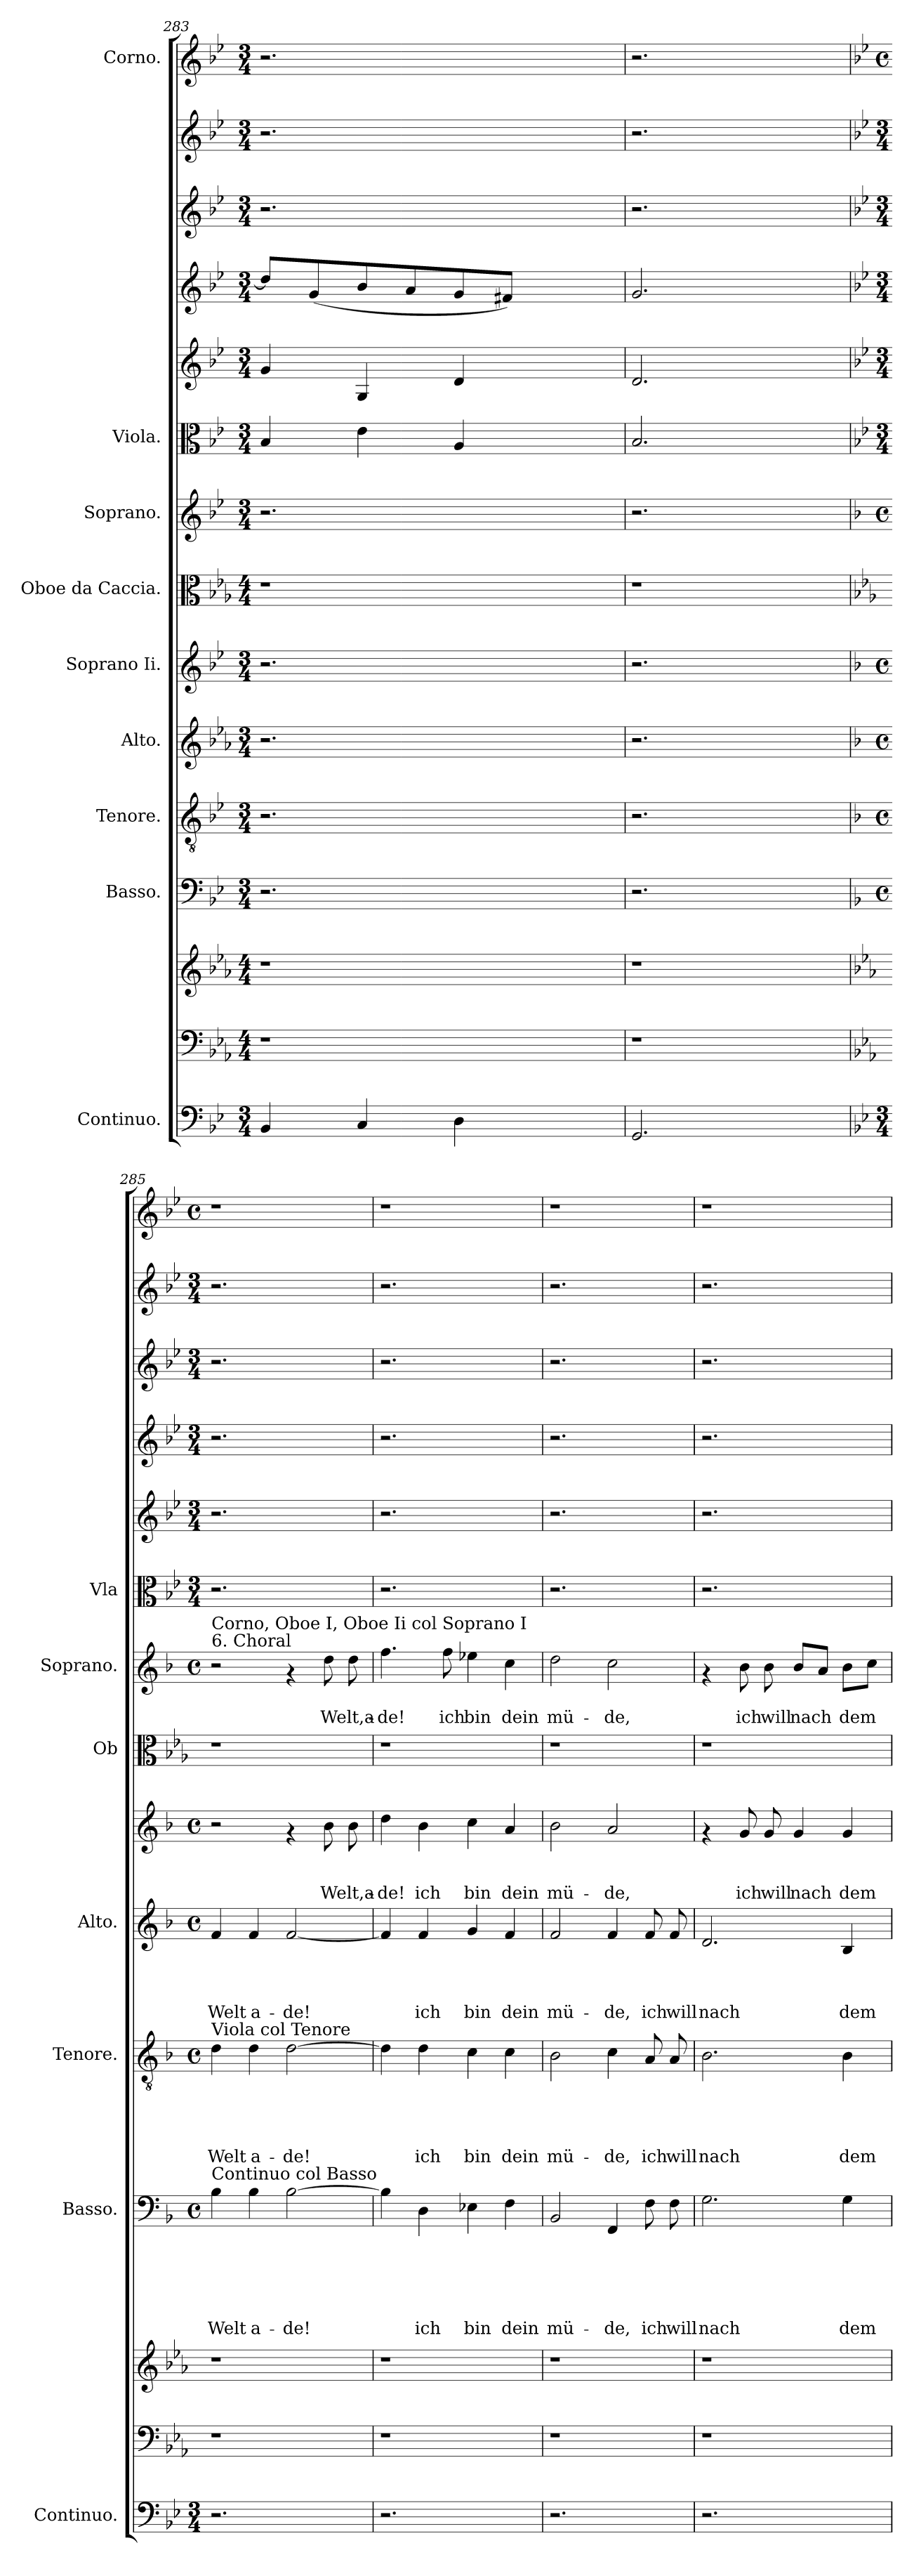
**kern	**kern	**kern	**kern	**text	**text	**text	**text	**text	**text	**kern	**text	**text	**text	**text	**text	**kern	**text	**text	**text	**text	**kern	**text	**text	**text	**kern	**kern	**text	**text	**kern	**kern	**kern	**kern	**kern	**kern
*part15	*part14	*part13	*part12	*part12	*part12	*part12	*part12	*part12	*part12	*part11	*part11	*part11	*part11	*part11	*part11	*part10	*part10	*part10	*part10	*part10	*part9	*part9	*part9	*part9	*part8	*part7	*part7	*part7	*part6	*part5	*part4	*part3	*part2	*part1
*staff15	*staff14	*staff13	*staff12	*staff12	*staff12	*staff12	*staff12	*staff12	*staff12	*staff11	*staff11	*staff11	*staff11	*staff11	*staff11	*staff10	*staff10	*staff10	*staff10	*staff10	*staff9	*staff9	*staff9	*staff9	*staff8	*staff7	*staff7	*staff7	*staff6	*staff5	*staff4	*staff3	*staff2	*staff1
*I"Continuo.	*	*	*I"Basso.	*	*	*	*	*	*	*I"Tenore.	*	*	*	*	*	*I"Alto.	*	*	*	*	*I"Soprano Ii.	*	*	*	*I"Oboe da Caccia.	*I"Soprano.	*	*	*I"Viola.	*	*	*	*	*I"Corno.
*I'Continuo.	*	*	*I'Basso.	*	*	*	*	*	*	*I'Tenore.	*	*	*	*	*	*I'Alto.	*	*	*	*	*	*	*	*	*I'Ob	*I'Soprano.	*	*	*I'Vla	*	*	*	*	*
*clefF4	*clefF4	*clefG2	*clefF4	*	*	*	*	*	*	*clefGv2	*	*	*	*	*	*clefG2	*	*	*	*	*clefG2	*	*	*	*clefC3	*clefG2	*	*	*clefC3	*clefG2	*clefG2	*clefG2	*clefG2	*clefG2
*k[b-e-]	*k[b-e-a-]	*k[b-e-a-]	*k[b-e-]	*	*	*	*	*	*	*k[b-e-]	*	*	*	*	*	*k[b-e-a-]	*	*	*	*	*k[b-e-]	*	*	*	*k[b-e-a-]	*k[b-e-]	*	*	*k[b-e-]	*k[b-e-]	*k[b-e-]	*k[b-e-]	*k[b-e-]	*k[b-e-]
*B-:	*E-:	*E-:	*B-:	*	*	*	*	*	*	*B-:	*	*	*	*	*	*E-:	*	*	*	*	*B-:	*	*	*	*E-:	*B-:	*	*	*B-:	*B-:	*B-:	*B-:	*B-:	*B-:
*M3/4	*M4/4	*M4/4	*M3/4	*	*	*	*	*	*	*M3/4	*	*	*	*	*	*M3/4	*	*	*	*	*M3/4	*	*	*	*M4/4	*M3/4	*	*	*M3/4	*M3/4	*M3/4	*M3/4	*M3/4	*M3/4
=283	=283	=283	=283	=283	=283	=283	=283	=283	=283	=283	=283	=283	=283	=283	=283	=283	=283	=283	=283	=283	=283	=283	=283	=283	=283	=283	=283	=283	=283	=283	=283	=283	=283	=283
4BB-/	1r	1r	2.r	.	.	.	.	.	.	2.r	.	.	.	.	.	2.r	.	.	.	.	2.r	.	.	.	1r	2.r	.	.	4B-/	4g/	8dd/L]	2.r	2.r	2.r
.	.	.	.	.	.	.	.	.	.	.	.	.	.	.	.	.	.	.	.	.	.	.	.	.	.	.	.	.	.	.	(<8g/	.	.	.
4C/	.	.	.	.	.	.	.	.	.	.	.	.	.	.	.	.	.	.	.	.	.	.	.	.	.	.	.	.	4e-\	4G/	8b-/	.	.	.
.	.	.	.	.	.	.	.	.	.	.	.	.	.	.	.	.	.	.	.	.	.	.	.	.	.	.	.	.	.	.	8a/	.	.	.
4D\	.	.	.	.	.	.	.	.	.	.	.	.	.	.	.	.	.	.	.	.	.	.	.	.	.	.	.	.	4A/	4d/	8g/	.	.	.
.	.	.	.	.	.	.	.	.	.	.	.	.	.	.	.	.	.	.	.	.	.	.	.	.	.	.	.	.	.	.	8f#X/J)	.	.	.
4ryy	.	.	4ryy	.	.	.	.	.	.	4ryy	.	.	.	.	.	4ryy	.	.	.	.	4ryy	.	.	.	.	4ryy	.	.	4ryy	4ryy	4ryy	4ryy	4ryy	4ryy
=284	=284	=284	=284	=284	=284	=284	=284	=284	=284	=284	=284	=284	=284	=284	=284	=284	=284	=284	=284	=284	=284	=284	=284	=284	=284	=284	=284	=284	=284	=284	=284	=284	=284	=284
2.GG/	1r	1r	2.r	.	.	.	.	.	.	2.r	.	.	.	.	.	2.r	.	.	.	.	2.r	.	.	.	1r	2.r	.	.	2.B-/	2.d/	2.g/	2.r	2.r	2.r
4ryy	.	.	4ryy	.	.	.	.	.	.	4ryy	.	.	.	.	.	4ryy	.	.	.	.	4ryy	.	.	.	.	4ryy	.	.	4ryy	4ryy	4ryy	4ryy	4ryy	4ryy
!!LO:LB:g=z
=285!	=285!	=285!	=285!	=285!	=285!	=285!	=285!	=285!	=285!	=285!	=285!	=285!	=285!	=285!	=285!	=285!	=285!	=285!	=285!	=285!	=285!	=285!	=285!	=285!	=285!	=285!	=285!	=285!	=285!	=285!	=285!	=285!	=285!	=285!
*	*	*	*k[b-]	*	*	*	*	*	*	*k[b-]	*	*	*	*	*	*k[b-]	*	*	*	*	*k[b-]	*	*	*	*	*k[b-]	*	*	*	*	*	*	*	*
*	*	*	*F:	*	*	*	*	*	*	*F:	*	*	*	*	*	*F:	*	*	*	*	*F:	*	*	*	*	*F:	*	*	*	*	*	*	*	*
*M3/4	*	*	*M4/4	*	*	*	*	*	*	*M4/4	*	*	*	*	*	*M4/4	*	*	*	*	*M4/4	*	*	*	*	*M4/4	*	*	*M3/4	*M3/4	*M3/4	*M3/4	*M3/4	*M4/4
*	*	*	*met(c)	*	*	*	*	*	*	*met(c)	*	*	*	*	*	*met(c)	*	*	*	*	*met(c)	*	*	*	*	*met(c)	*	*	*	*	*	*	*	*met(c)
!	!	!	!	!	!	!	!	!	!	!	!	!	!	!	!	!	!	!	!	!	!	!	!	!	!	!LO:TX:a:t=6. Choral	!	!	!	!	!	!	!	!
!	!	!	!	!	!	!	!	!	!	!	!	!	!	!	!	!	!	!	!	!	!	!	!	!	!	!LO:TX:a:t=Corno, Oboe I, Oboe Ii col Soprano I	!	!	!	!	!	!	!	!
!	!	!	!	!	!	!	!	!	!	!LO:TX:a:t=Viola col Tenore	!	!	!	!	!	!	!	!	!	!	!	!	!	!	!	!	!	!	!	!	!	!	!	!
!	!	!	!LO:TX:a:t=Continuo col Basso	!	!	!	!	!	!	!	!	!	!	!	!	!	!	!	!	!	!	!	!	!	!	!	!	!	!	!	!	!	!	!
!	!	!	!	!	!	!	!	!	!LO:LY:b	!	!	!	!	!	!LO:LY:b	!	!	!	!	!LO:LY:b	!	!	!	!	!	!	!	!	!	!	!	!	!	!
2.r	1r	1r	4B-\	.	.	.	.	.	Welt	4d\	.	.	.	.	Welt	4f/	.	.	.	Welt	2r	.	.	.	1r	2r	.	.	2.r	2.r	2.r	2.r	2.r	1r
!	!	!	!	!	!	!	!	!	!LO:LY:b	!	!	!	!	!	!LO:LY:b	!	!	!	!	!LO:LY:b	!	!	!	!	!	!	!	!	!	!	!	!	!	!
.	.	.	4B-\	.	.	.	.	.	a-	4d\	.	.	.	.	a-	4f/	.	.	.	a-	.	.	.	.	.	.	.	.	.	.	.	.	.	.
!	!	!	!	!	!	!	!	!	!LO:LY:b	!	!	!	!	!	!LO:LY:b	!	!	!	!	!LO:LY:b	!	!	!	!	!	!	!	!	!	!	!	!	!	!
.	.	.	[>2B-\	.	.	.	.	.	-de!	[>2d\	.	.	.	.	-de!	[<2f/	.	.	.	-de!	4rf	.	.	.	.	4rf	.	.	.	.	.	.	.	.
!	!	!	!	!	!	!	!	!	!	!	!	!	!	!	!	!	!	!	!	!	!	!	!	!LO:LY:b	!	!	!	!LO:LY:b	!	!	!	!	!	!
4ryy	.	.	.	.	.	.	.	.	.	.	.	.	.	.	.	.	.	.	.	.	8b-\	.	.	Welt,a-	.	8dd\	.	Welt,a-	4ryy	4ryy	4ryy	4ryy	4ryy	.
.	.	.	.	.	.	.	.	.	.	.	.	.	.	.	.	.	.	.	.	.	8b-\	.	.	.	.	8dd\	.	.	.	.	.	.	.	.
=286	=286	=286	=286	=286	=286	=286	=286	=286	=286	=286	=286	=286	=286	=286	=286	=286	=286	=286	=286	=286	=286	=286	=286	=286	=286	=286	=286	=286	=286	=286	=286	=286	=286	=286
!	!	!	!	!	!	!	!	!	!	!	!	!	!	!	!	!	!	!	!	!	!	!	!	!LO:LY:b	!	!	!	!LO:LY:b	!	!	!	!	!	!
2.r	1r	1r	4B-\]	.	.	.	.	.	.	4d\]	.	.	.	.	.	4f/]	.	.	.	.	4dd\	.	.	-de!	1r	4.ff\	.	-de!	2.r	2.r	2.r	2.r	2.r	1r
!	!	!	!	!	!	!	!	!	!LO:LY:b	!	!	!	!	!	!LO:LY:b	!	!	!	!	!LO:LY:b	!	!	!	!LO:LY:b	!	!	!	!	!	!	!	!	!	!
.	.	.	4D\	.	.	.	.	.	ich	4d\	.	.	.	.	ich	4f/	.	.	.	ich	4b-\	.	.	ich	.	.	.	.	.	.	.	.	.	.
!	!	!	!	!	!	!	!	!	!	!	!	!	!	!	!	!	!	!	!	!	!	!	!	!	!	!	!	!LO:LY:b	!	!	!	!	!	!
.	.	.	.	.	.	.	.	.	.	.	.	.	.	.	.	.	.	.	.	.	.	.	.	.	.	8ff\	.	ich	.	.	.	.	.	.
!	!	!	!	!	!	!	!	!	!LO:LY:b	!	!	!	!	!	!LO:LY:b	!	!	!	!	!LO:LY:b	!	!	!	!LO:LY:b	!	!	!	!LO:LY:b	!	!	!	!	!	!
.	.	.	4E-X\	.	.	.	.	.	bin	4c\	.	.	.	.	bin	4g/	.	.	.	bin	4cc\	.	.	bin	.	4ee-X\	.	bin	.	.	.	.	.	.
!	!	!	!	!	!	!	!	!	!LO:LY:b	!	!	!	!	!	!LO:LY:b	!	!	!	!	!LO:LY:b	!	!	!	!LO:LY:b	!	!	!	!LO:LY:b	!	!	!	!	!	!
4ryy	.	.	4F\	.	.	.	.	.	dein	4c\	.	.	.	.	dein	4f/	.	.	.	dein	4a/	.	.	dein	.	4cc\	.	dein	4ryy	4ryy	4ryy	4ryy	4ryy	.
=287	=287	=287	=287	=287	=287	=287	=287	=287	=287	=287	=287	=287	=287	=287	=287	=287	=287	=287	=287	=287	=287	=287	=287	=287	=287	=287	=287	=287	=287	=287	=287	=287	=287	=287
!	!	!	!	!	!	!	!	!	!LO:LY:b	!	!	!	!	!	!LO:LY:b	!	!	!	!	!LO:LY:b	!	!	!	!LO:LY:b	!	!	!	!LO:LY:b	!	!	!	!	!	!
2.r	1r	1r	2BB-/	.	.	.	.	.	mü-	2B-\	.	.	.	.	mü-	2f/	.	.	.	mü-	2b-\	.	.	mü-	1r	2dd\	.	mü-	2.r	2.r	2.r	2.r	2.r	1r
!	!	!	!	!	!	!	!	!	!LO:LY:b	!	!	!	!	!	!LO:LY:b	!	!	!	!	!LO:LY:b	!	!	!	!LO:LY:b	!	!	!	!LO:LY:b	!	!	!	!	!	!
.	.	.	4FF/	.	.	.	.	.	-de,	4c\	.	.	.	.	-de,	4f/	.	.	.	-de,	2a/	.	.	-de,	.	2cc\	.	-de,	.	.	.	.	.	.
!	!	!	!	!	!	!	!	!	!LO:LY:b	!	!	!	!	!	!LO:LY:b	!	!	!	!	!LO:LY:b	!	!	!	!	!	!	!	!	!	!	!	!	!	!
4ryy	.	.	8F\	.	.	.	.	.	ich	8A/	.	.	.	.	ich	8f/	.	.	.	ich	.	.	.	.	.	.	.	.	4ryy	4ryy	4ryy	4ryy	4ryy	.
!	!	!	!	!	!	!	!	!	!LO:LY:b	!	!	!	!	!	!LO:LY:b	!	!	!	!	!LO:LY:b	!	!	!	!	!	!	!	!	!	!	!	!	!	!
.	.	.	8F\	.	.	.	.	.	will	8A/	.	.	.	.	will	8f/	.	.	.	will	.	.	.	.	.	.	.	.	.	.	.	.	.	.
=288	=288	=288	=288	=288	=288	=288	=288	=288	=288	=288	=288	=288	=288	=288	=288	=288	=288	=288	=288	=288	=288	=288	=288	=288	=288	=288	=288	=288	=288	=288	=288	=288	=288	=288
!	!	!	!	!	!	!	!	!	!LO:LY:b	!	!	!	!	!	!LO:LY:b	!	!	!	!	!LO:LY:b	!	!	!	!	!	!	!	!	!	!	!	!	!	!
2.r	1r	1r	2.G\	.	.	.	.	.	nach	2.B-\	.	.	.	.	nach	2.d/	.	.	.	nach	4rf	.	.	.	1r	4rf	.	.	2.r	2.r	2.r	2.r	2.r	1r
!	!	!	!	!	!	!	!	!	!	!	!	!	!	!	!	!	!	!	!	!	!	!	!	!LO:LY:b	!	!	!	!LO:LY:b	!	!	!	!	!	!
.	.	.	.	.	.	.	.	.	.	.	.	.	.	.	.	.	.	.	.	.	8g/	.	.	ich	.	8b-\	.	ich	.	.	.	.	.	.
!	!	!	!	!	!	!	!	!	!	!	!	!	!	!	!	!	!	!	!	!	!	!	!	!LO:LY:b	!	!	!	!LO:LY:b	!	!	!	!	!	!
.	.	.	.	.	.	.	.	.	.	.	.	.	.	.	.	.	.	.	.	.	8g/	.	.	will	.	8b-\	.	will	.	.	.	.	.	.
!	!	!	!	!	!	!	!	!	!	!	!	!	!	!	!	!	!	!	!	!	!	!	!	!LO:LY:b	!	!	!	!LO:LY:b	!	!	!	!	!	!
.	.	.	.	.	.	.	.	.	.	.	.	.	.	.	.	.	.	.	.	.	4g/	.	.	nach	.	8b-/L	.	nach	.	.	.	.	.	.
.	.	.	.	.	.	.	.	.	.	.	.	.	.	.	.	.	.	.	.	.	.	.	.	.	.	8a/J	.	.	.	.	.	.	.	.
!	!	!	!	!	!	!	!	!	!LO:LY:b	!	!	!	!	!	!LO:LY:b	!	!	!	!	!LO:LY:b	!	!	!	!LO:LY:b	!	!	!	!LO:LY:b	!	!	!	!	!	!
4ryy	.	.	4G\	.	.	.	.	.	dem	4B-\	.	.	.	.	dem	4B-/	.	.	.	dem	4g/	.	.	dem	.	8b-\L	.	dem	4ryy	4ryy	4ryy	4ryy	4ryy	.
.	.	.	.	.	.	.	.	.	.	.	.	.	.	.	.	.	.	.	.	.	.	.	.	.	.	8cc\J	.	.	.	.	.	.	.	.
=	=	=	=	=	=	=	=	=	=	=	=	=	=	=	=	=	=	=	=	=	=	=	=	=	=	=	=	=	=	=	=	=	=	=
*-	*-	*-	*-	*-	*-	*-	*-	*-	*-	*-	*-	*-	*-	*-	*-	*-	*-	*-	*-	*-	*-	*-	*-	*-	*-	*-	*-	*-	*-	*-	*-	*-	*-	*-
